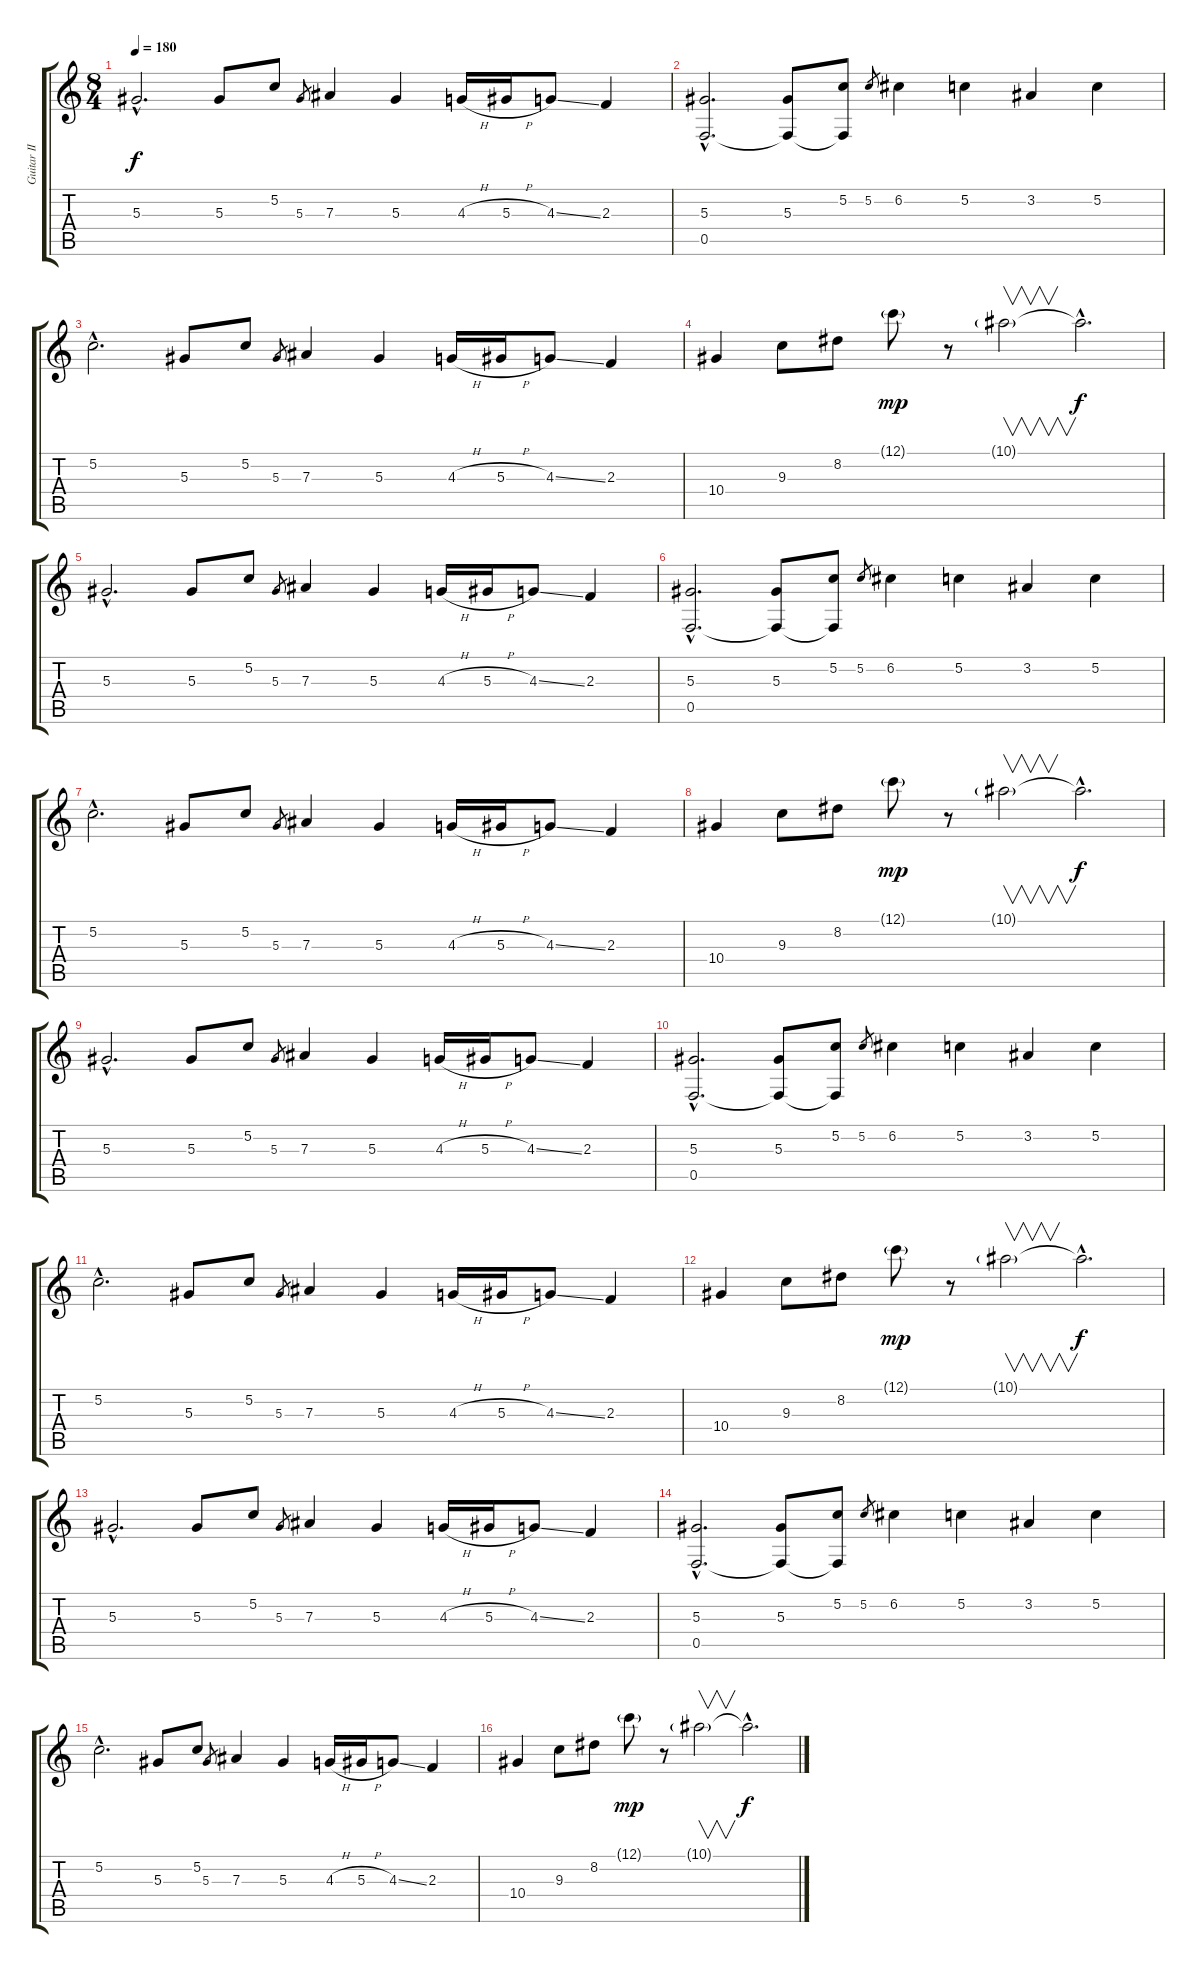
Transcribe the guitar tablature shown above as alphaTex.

\track ("Guitar II" "Guitar II") {instrument acousticguitarnylon}
\staff {score tabs}
\tuning (C4 G3 Eb3 Bb2 F2 C2) {hide}
\ts (8 4)
\tempo 180
\clef g2
\ks c
5.3{hac}.2{d dy f} 5.3.8 5.2.8 5.3.8{gr} 7.3.4 5.3.4 4.3{h}.16 5.3{h}.16 4.3{ss}.8 2.3.4 |
(5.3{hac} 0.5{hac}).2{d} (5.3 0.5{t}).8 (5.2 0.5{t}).8 5.2.8{gr} 6.2.4 5.2.4 3.2.4 5.2.4 |
5.2{hac}.2{d} 5.3.8 5.2.8 5.3.8{gr} 7.3.4 5.3.4 4.3{h}.16 5.3{h}.16 4.3{ss}.8 2.3.4 |
10.4.4 9.3.8 8.2.8 12.1{g}.8{dy mp} r.8 10.1{g}.2{v} 10.1{hac t}.2{d dy f} |
5.3{hac}.2{d} 5.3.8 5.2.8 5.3.8{gr} 7.3.4 5.3.4 4.3{h}.16 5.3{h}.16 4.3{ss}.8 2.3.4 |
(5.3{hac} 0.5{hac}).2{d} (5.3 0.5{t}).8 (5.2 0.5{t}).8 5.2.8{gr} 6.2.4 5.2.4 3.2.4 5.2.4 |
5.2{hac}.2{d} 5.3.8 5.2.8 5.3.8{gr} 7.3.4 5.3.4 4.3{h}.16 5.3{h}.16 4.3{ss}.8 2.3.4 |
10.4.4 9.3.8 8.2.8 12.1{g}.8{dy mp} r.8 10.1{g}.2{v} 10.1{hac t}.2{d dy f} |
5.3{hac}.2{d volume 11} 5.3.8 5.2.8 5.3.8{gr} 7.3.4{volume 10} 5.3.4 4.3{h}.16 5.3{h}.16 4.3{ss}.8 2.3.4 |
(5.3{hac} 0.5{hac}).2{d volume 9} (5.3 0.5{t}).8 (5.2 0.5{t}).8 5.2.8{gr} 6.2.4{volume 8} 5.2.4 3.2.4 5.2.4 |
5.2{hac}.2{d volume 7} 5.3.8 5.2.8 5.3.8{gr} 7.3.4{volume 6} 5.3.4 4.3{h}.16 5.3{h}.16 4.3{ss}.8 2.3.4 |
10.4.4{volume 5} 9.3.8 8.2.8 12.1{g}.8{dy mp} r.8 10.1{g}.2{v} 10.1{hac t}.2{d dy f volume 4} |
5.3{hac}.2{d volume 3} 5.3.8 5.2.8 5.3.8{gr} 7.3.4{volume 2} 5.3.4 4.3{h}.16 5.3{h}.16 4.3{ss}.8 2.3.4 |
(5.3{hac} 0.5{hac}).2{d volume 1} (5.3 0.5{t}).8 (5.2 0.5{t}).8 5.2.8{gr} 6.2.4 5.2.4 3.2.4 5.2.4 |
5.2{hac}.2{d volume 0} 5.3.8 5.2.8 5.3.8{gr} 7.3.4 5.3.4 4.3{h}.16 5.3{h}.16 4.3{ss}.8 2.3.4 |
10.4.4 9.3.8 8.2.8 12.1{g}.8{dy mp} r.8 10.1{g}.2{v} 10.1{hac t}.2{d dy f}
